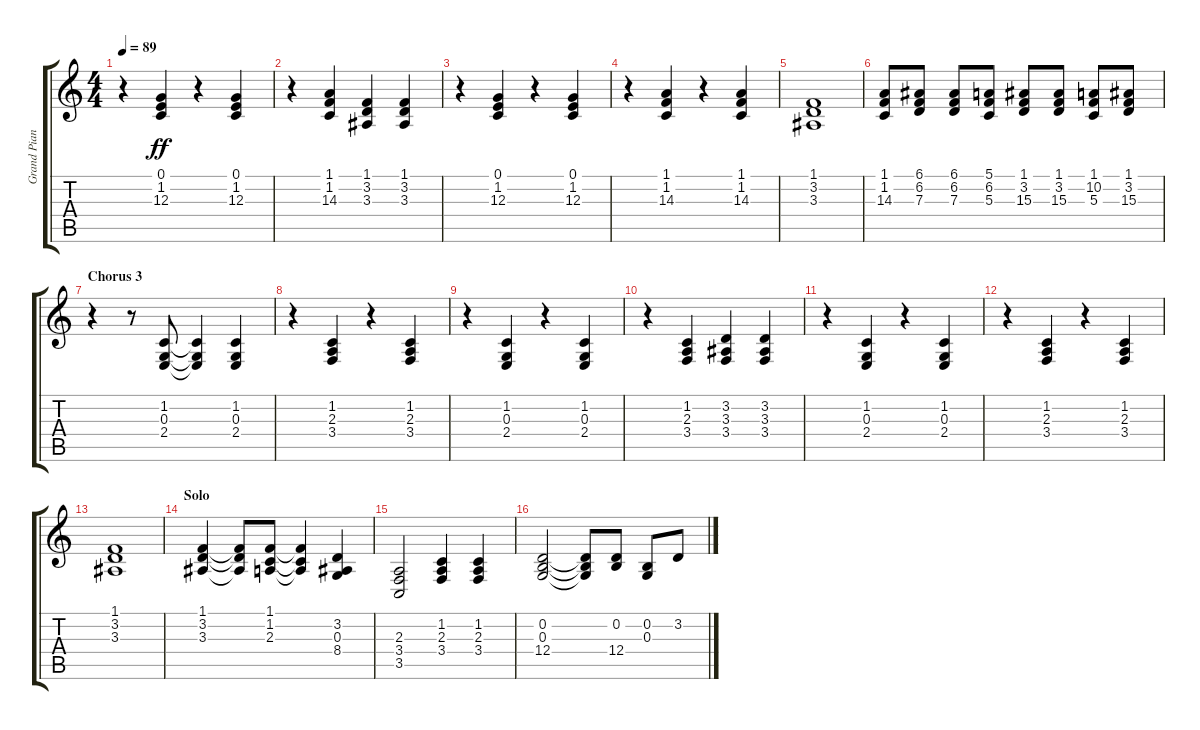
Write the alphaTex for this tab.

\track ("Grand Piano (Staff 1)" "Grand Pian") {instrument acousticgrandpiano}
\staff {score tabs}
\tuning (E4 B3 G3 D3 A2 E2) {hide}
\ts (4 4)
\tempo 89
\clef g2
\ks c
r.4{dy ff} (0.1 1.2 12.3).4 r.4 (0.1 1.2 12.3).4 |
r.4 (1.1 1.2 14.3).4 (1.1 3.2 3.3).4 (1.1 3.2 3.3).4 |
r.4 (0.1 1.2 12.3).4 r.4 (0.1 1.2 12.3).4 |
r.4 (1.1 1.2 14.3).4 r.4 (1.1 1.2 14.3).4 |
(1.1 3.2 3.3).1 |
(1.1 1.2 14.3).8 (6.1 6.2 7.3).8 (6.1 6.2 7.3).8 (5.1 6.2 5.3).8 (1.1 3.2 15.3).8 (1.1 3.2 15.3).8 (1.1 10.2 5.3).8 (1.1 3.2 15.3).8 |
\section ("" "Chorus 3")
r.4 r.8 (1.2 0.3 2.4).8 (1.2{t} 0.3{t} 2.4{t}).4 (1.2 0.3 2.4).4 |
r.4 (1.2 2.3 3.4).4 r.4 (1.2 2.3 3.4).4 |
r.4 (1.2 0.3 2.4).4 r.4 (1.2 0.3 2.4).4 |
r.4 (1.2 2.3 3.4).4 (3.2 3.3 3.4).4 (3.2 3.3 3.4).4 |
r.4 (1.2 0.3 2.4).4 r.4 (1.2 0.3 2.4).4 |
r.4 (1.2 2.3 3.4).4 r.4 (1.2 2.3 3.4).4 |
(1.1 3.2 3.3).1 |
\section ("" "Solo")
(1.1 3.2 3.3).4 (1.1{t} 3.2{t} 3.3{t}).8 (1.1 1.2 2.3).8 (1.1{t} 1.2{t} 2.3{t}).4 (3.2 0.3 8.4).4 |
(2.3 3.4 3.5).2 (1.2 2.3 3.4).4 (1.2 2.3 3.4).4 |
(0.2 0.3 12.4).2 (0.2{t} 0.3{t} 12.4{t}).8 (0.2 12.4).8 (0.2 0.3).8 3.2.8
